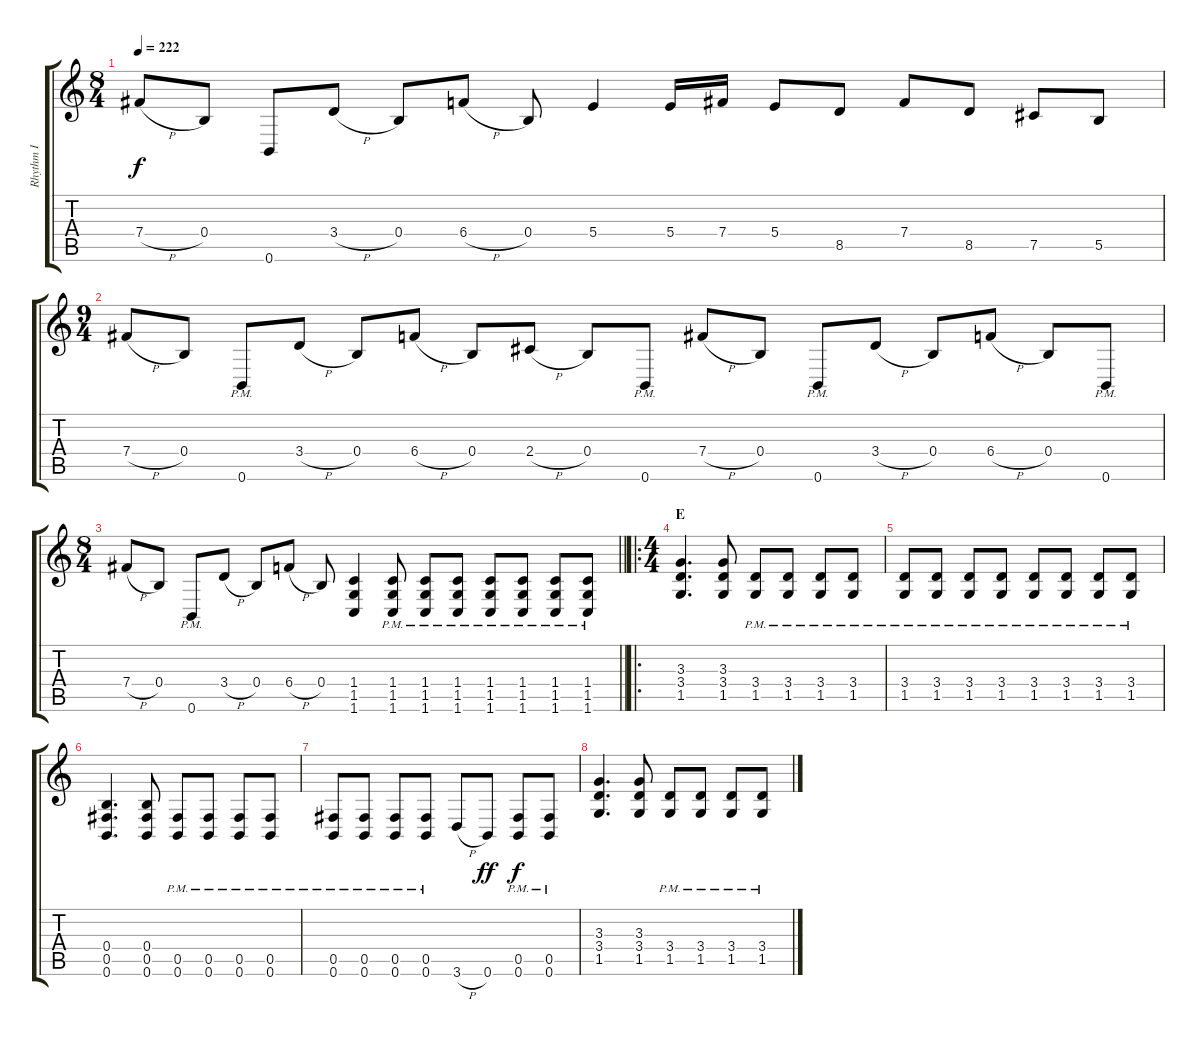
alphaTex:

\track ("Rhythm I" "Rhythm I") {instrument distortionguitar}
\staff {score tabs}
\tuning (Db4 Ab3 E3 B2 Gb2 B1) {hide}
\ts (8 4)
\tempo 222
\clef g2
\ks c
7.4{h}.8{dy f} 0.4.8 0.6.8 3.4{h}.8 0.4.8 6.4{h}.8 0.4.8 5.4.4 5.4.16 7.4.16 5.4.8 8.5.8 7.4.8 8.5.8 7.5.8 5.5.8 |
\ts (9 4)
7.4{h}.8 0.4.8 0.6{pm}.8 3.4{h}.8 0.4.8 6.4{h}.8 0.4.8 2.4{h}.8 0.4.8 0.6{pm}.8 7.4{h}.8 0.4.8 0.6{pm}.8 3.4{h}.8 0.4.8 6.4{h}.8 0.4.8 0.6{pm}.8 |
\ts (8 4)
\barLineRight lightlight
7.4{h}.8 0.4.8 0.6{pm}.8 3.4{h}.8 0.4.8 6.4{h}.8 0.4.8 (1.4 1.5 1.6).4 (1.4{pm} 1.5{pm} 1.6{pm}).8 (1.4{pm} 1.5{pm} 1.6{pm}).8 (1.4{pm} 1.5{pm} 1.6{pm}).8 (1.4{pm} 1.5{pm} 1.6{pm}).8 (1.4{pm} 1.5{pm} 1.6{pm}).8 (1.4{pm} 1.5{pm} 1.6{pm}).8 (1.4{pm} 1.5{pm} 1.6{pm}).8 |
\ro
\ts (4 4)
\section ("" "E")
(3.3 3.4 1.5).4{d volume 14} (3.3 3.4 1.5).8 (3.4{pm} 1.5{pm}).8 (3.4{pm} 1.5{pm}).8 (3.4{pm} 1.5{pm}).8 (3.4{pm} 1.5{pm}).8 |
(3.4{pm} 1.5{pm}).8 (3.4{pm} 1.5{pm}).8 (3.4{pm} 1.5{pm}).8 (3.4{pm} 1.5{pm}).8 (3.4{pm} 1.5{pm}).8 (3.4{pm} 1.5{pm}).8 (3.4{pm} 1.5{pm}).8 (3.4{pm} 1.5{pm}).8 |
(0.4 0.5 0.6).4{d} (0.4 0.5 0.6).8 (0.5{pm} 0.6{pm}).8 (0.5{pm} 0.6{pm}).8 (0.5{pm} 0.6{pm}).8 (0.5{pm} 0.6{pm}).8 |
(0.5{pm} 0.6{pm}).8 (0.5{pm} 0.6{pm}).8 (0.5{pm} 0.6{pm}).8 (0.5{pm} 0.6{pm}).8 3.6{h}.8 0.6.8{dy ff} (0.5{pm} 0.6{pm}).8{dy f} (0.5{pm} 0.6{pm}).8 |
(3.3 3.4 1.5).4{d} (3.3 3.4 1.5).8 (3.4{pm} 1.5{pm}).8 (3.4{pm} 1.5{pm}).8 (3.4{pm} 1.5{pm}).8 (3.4{pm} 1.5{pm}).8
